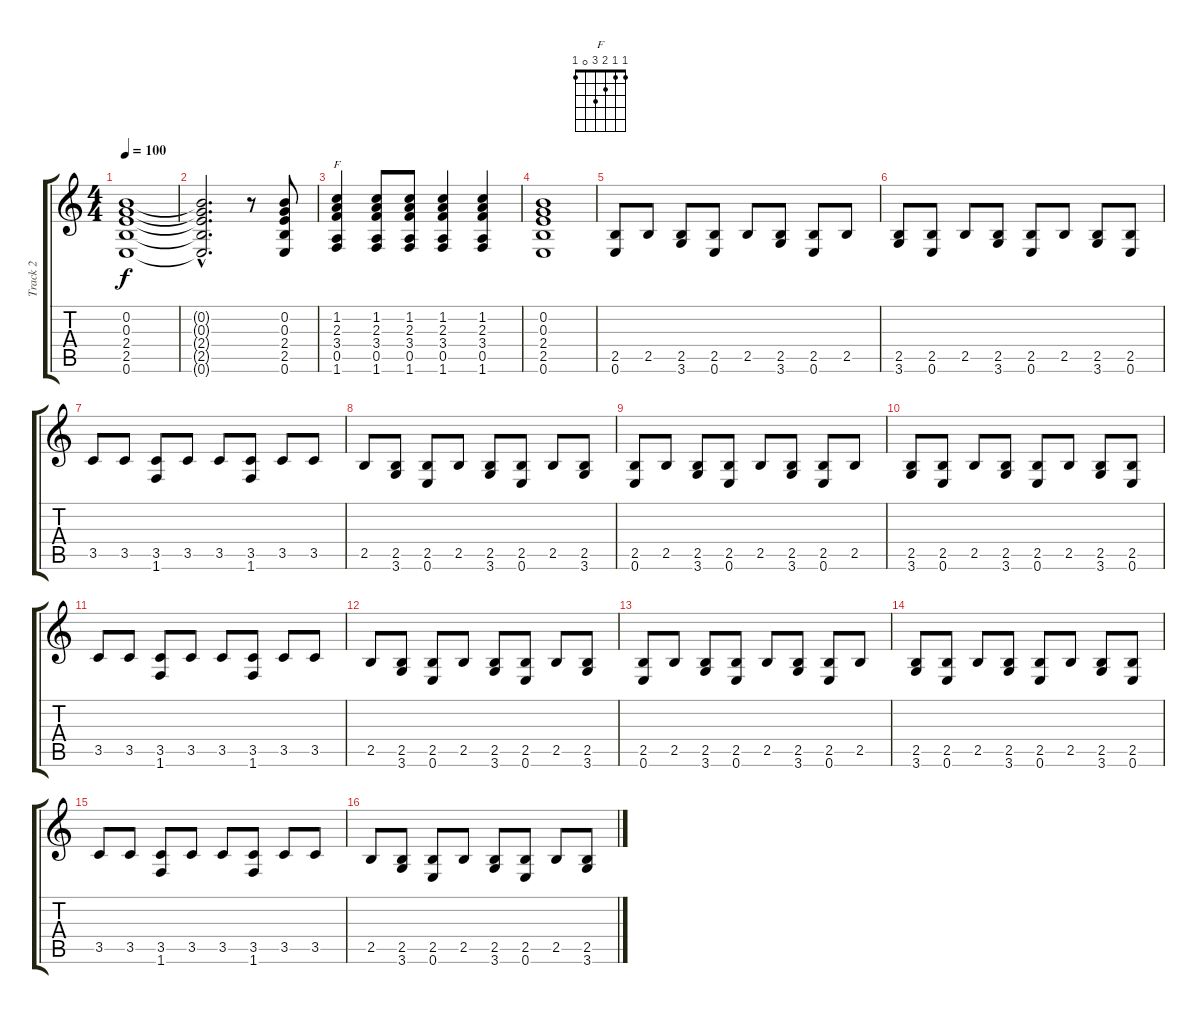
\track ("Track 2" "Track 2") {instrument acousticguitarsteel}
\staff {score tabs}
\tuning (E4 B3 G3 D3 A2 E2) {hide}
\chord ("F" 1 1 2 3 0 1)
\ts (4 4)
\tempo 100
\clef g2
\ks c
(0.2 0.3 2.4 2.5 0.6).1{dy f} |
(0.2{hac t} 0.3{hac t} 2.4{hac t} 2.5{hac t} 0.6{hac t}).2{d} r.8 (0.2 0.3 2.4 2.5 0.6).8 |
(1.2 2.3 3.4 0.5 1.6).4{ch "F"} (1.2 2.3 3.4 0.5 1.6).8 (1.2 2.3 3.4 0.5 1.6).8 (1.2 2.3 3.4 0.5 1.6).4 (1.2 2.3 3.4 0.5 1.6).4 |
(0.2 0.3 2.4 2.5 0.6).1 |
(2.5 0.6).8 2.5.8 (2.5 3.6).8 (2.5 0.6).8 2.5.8 (2.5 3.6).8 (2.5 0.6).8 2.5.8 |
(2.5 3.6).8 (2.5 0.6).8 2.5.8 (2.5 3.6).8 (2.5 0.6).8 2.5.8 (2.5 3.6).8 (2.5 0.6).8 |
3.5.8 3.5.8 (3.5 1.6).8 3.5.8 3.5.8 (3.5 1.6).8 3.5.8 3.5.8 |
2.5.8 (2.5 3.6).8 (2.5 0.6).8 2.5.8 (2.5 3.6).8 (2.5 0.6).8 2.5.8 (2.5 3.6).8 |
(2.5 0.6).8 2.5.8 (2.5 3.6).8 (2.5 0.6).8 2.5.8 (2.5 3.6).8 (2.5 0.6).8 2.5.8 |
(2.5 3.6).8 (2.5 0.6).8 2.5.8 (2.5 3.6).8 (2.5 0.6).8 2.5.8 (2.5 3.6).8 (2.5 0.6).8 |
3.5.8 3.5.8 (3.5 1.6).8 3.5.8 3.5.8 (3.5 1.6).8 3.5.8 3.5.8 |
2.5.8 (2.5 3.6).8 (2.5 0.6).8 2.5.8 (2.5 3.6).8 (2.5 0.6).8 2.5.8 (2.5 3.6).8 |
(2.5 0.6).8 2.5.8 (2.5 3.6).8 (2.5 0.6).8 2.5.8 (2.5 3.6).8 (2.5 0.6).8 2.5.8 |
(2.5 3.6).8 (2.5 0.6).8 2.5.8 (2.5 3.6).8 (2.5 0.6).8 2.5.8 (2.5 3.6).8 (2.5 0.6).8 |
3.5.8 3.5.8 (3.5 1.6).8 3.5.8 3.5.8 (3.5 1.6).8 3.5.8 3.5.8 |
2.5.8 (2.5 3.6).8 (2.5 0.6).8 2.5.8 (2.5 3.6).8 (2.5 0.6).8 2.5.8 (2.5 3.6).8
